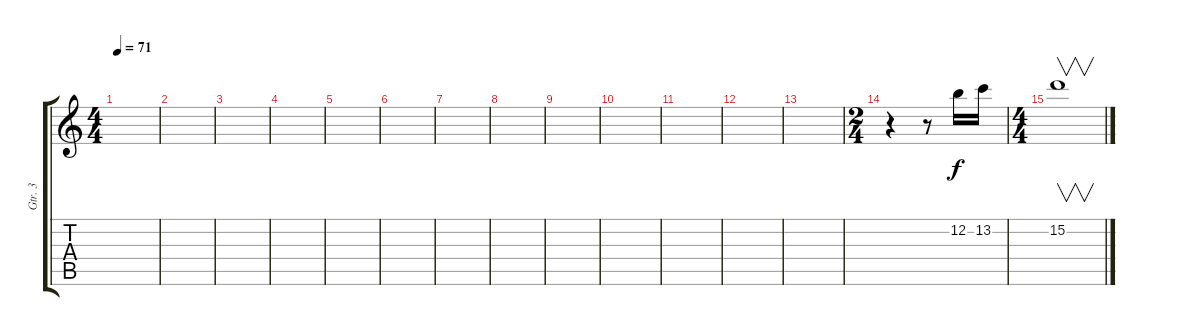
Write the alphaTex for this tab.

\track ("Gtr. 3" "Gtr. 3") {instrument distortionguitar}
\staff {score tabs}
\tuning (E4 B3 G3 D3 A2 E2) {hide}
\ts (4 4)
\tempo 71
\clef g2
\ks c
|
|
|
|
|
|
|
|
|
|
|
|
|
\ts (2 4)
r.4 r.8 12.2.16 13.2.16 |
\ts (4 4)
15.2.1{v}
